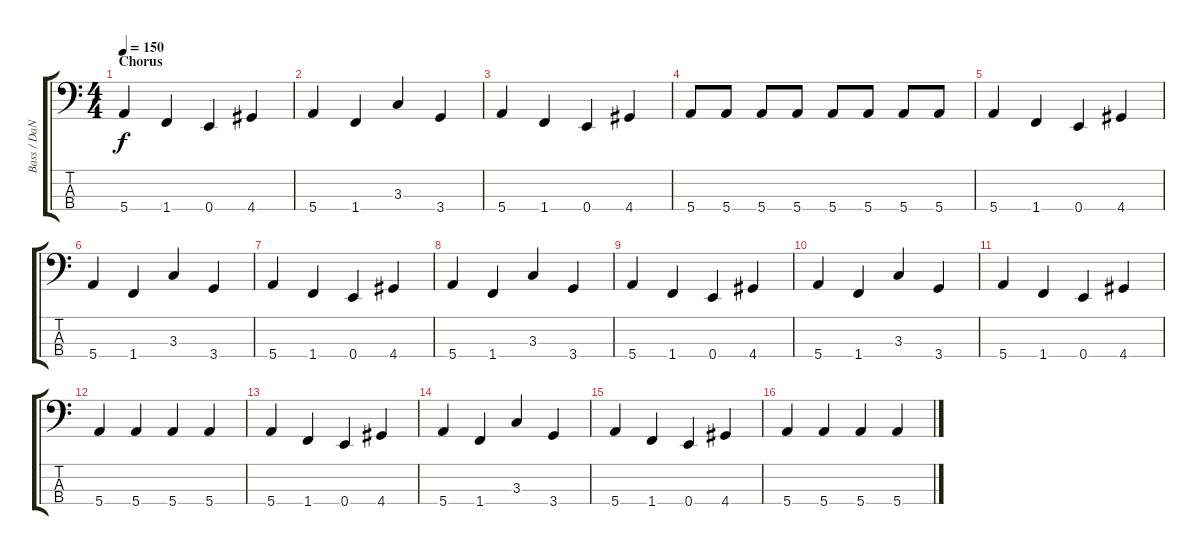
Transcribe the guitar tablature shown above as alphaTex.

\track ("Bass / DaNnY" "Bass / DaN") {instrument electricbasspick}
\staff {score tabs}
\tuning (G2 D2 A1 E1) {hide}
\ts (4 4)
\section ("" "Chorus")
\tempo 150
\clef f4
\ks c
5.4.4{dy f} 1.4.4 0.4.4 4.4.4 |
5.4.4 1.4.4 3.3.4 3.4.4 |
5.4.4 1.4.4 0.4.4 4.4.4 |
5.4.8 5.4.8 5.4.8 5.4.8 5.4.8 5.4.8 5.4.8 5.4.8 |
5.4.4 1.4.4 0.4.4 4.4.4 |
5.4.4 1.4.4 3.3.4 3.4.4 |
5.4.4 1.4.4 0.4.4 4.4.4 |
5.4.4 1.4.4 3.3.4 3.4.4 |
5.4.4 1.4.4 0.4.4 4.4.4 |
5.4.4 1.4.4 3.3.4 3.4.4 |
5.4.4 1.4.4 0.4.4 4.4.4 |
5.4.4 5.4.4 5.4.4 5.4.4 |
5.4.4 1.4.4 0.4.4 4.4.4 |
5.4.4 1.4.4 3.3.4 3.4.4 |
5.4.4 1.4.4 0.4.4 4.4.4 |
5.4.4 5.4.4 5.4.4 5.4.4
